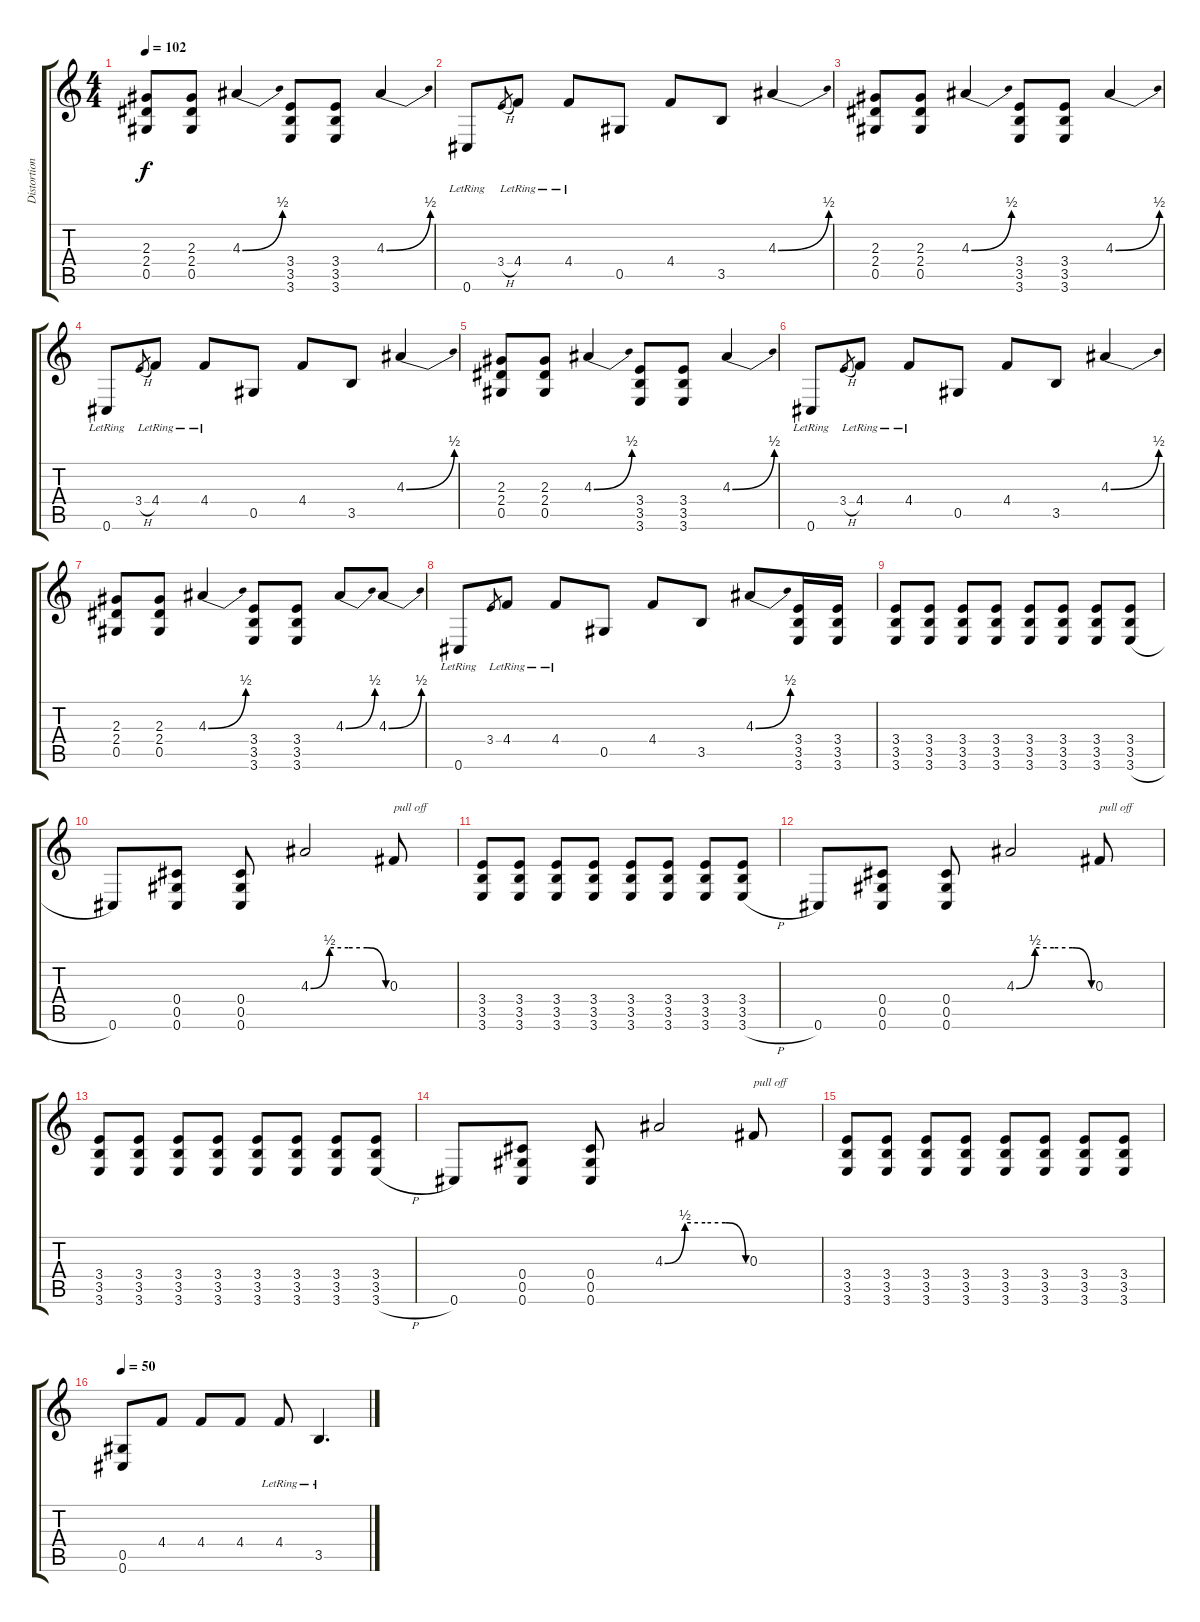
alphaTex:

\track ("Distortion" "Distortion") {instrument distortionguitar}
\staff {score tabs}
\tuning (Eb4 Bb3 Gb3 Db3 Ab2 Db2) {hide}
\ts (4 4)
\tempo 102
\clef g2
\ks c
(2.3 2.4 0.5).8{dy f} (2.3 2.4 0.5).8 4.3{be (bend 0 0 60 2)}.4 (3.4 3.5 3.6).8 (3.4 3.5 3.6).8 4.3{be (bend 0 0 60 2)}.4 |
0.6{lr}.8 3.4{h}.8{gr} 4.4{lr}.8 4.4{lr}.8 0.5.8 4.4.8 3.5.8 4.3{be (bend 0 0 60 2)}.4 |
(2.3 2.4 0.5).8 (2.3 2.4 0.5).8 4.3{be (bend 0 0 60 2)}.4 (3.4 3.5 3.6).8 (3.4 3.5 3.6).8 4.3{be (bend 0 0 60 2)}.4 |
0.6{lr}.8 3.4{h}.8{gr} 4.4{lr}.8 4.4{lr}.8 0.5.8 4.4.8 3.5.8 4.3{be (bend 0 0 60 2)}.4 |
(2.3 2.4 0.5).8 (2.3 2.4 0.5).8 4.3{be (bend 0 0 60 2)}.4 (3.4 3.5 3.6).8 (3.4 3.5 3.6).8 4.3{be (bend 0 0 60 2)}.4 |
0.6{lr}.8 3.4{h}.8{gr} 4.4{lr}.8 4.4{lr}.8 0.5.8 4.4.8 3.5.8 4.3{be (bend 0 0 60 2)}.4 |
(2.3 2.4 0.5).8 (2.3 2.4 0.5).8 4.3{be (bend 0 0 60 2)}.4 (3.4 3.5 3.6).8 (3.4 3.5 3.6).8 4.3{be (bend 0 0 60 2)}.8 4.3{be (bend 0 0 60 2)}.8 |
0.6{lr}.8 3.4.8{gr} 4.4{lr}.8 4.4{lr}.8 0.5.8 4.4.8 3.5.8 4.3{be (bend 0 0 60 2)}.8 (3.4 3.5 3.6).16 (3.4 3.5 3.6).16 |
(3.4 3.5 3.6).8 (3.4 3.5 3.6).8 (3.4 3.5 3.6).8 (3.4 3.5 3.6).8 (3.4 3.5 3.6).8 (3.4 3.5 3.6).8 (3.4 3.5 3.6).8 (3.4 3.5 3.6{h}).8 |
0.6.8 (0.4 0.5 0.6).8 (0.4 0.5 0.6).8 4.3{be (custom 0 0 15 2 30 2 45 2 60 0)}.2 0.3.8{txt "pull off"} |
(3.4 3.5 3.6).8 (3.4 3.5 3.6).8 (3.4 3.5 3.6).8 (3.4 3.5 3.6).8 (3.4 3.5 3.6).8 (3.4 3.5 3.6).8 (3.4 3.5 3.6).8 (3.4 3.5 3.6{h}).8 |
0.6.8 (0.4 0.5 0.6).8 (0.4 0.5 0.6).8 4.3{be (custom 0 0 15 2 30 2 45 2 60 0)}.2 0.3.8{txt "pull off"} |
(3.4 3.5 3.6).8 (3.4 3.5 3.6).8 (3.4 3.5 3.6).8 (3.4 3.5 3.6).8 (3.4 3.5 3.6).8 (3.4 3.5 3.6).8 (3.4 3.5 3.6).8 (3.4 3.5 3.6{h}).8 |
0.6.8 (0.4 0.5 0.6).8 (0.4 0.5 0.6).8 4.3{be (custom 0 0 15 2 30 2 45 2 60 0)}.2 0.3.8{txt "pull off"} |
(3.4 3.5 3.6).8 (3.4 3.5 3.6).8 (3.4 3.5 3.6).8 (3.4 3.5 3.6).8 (3.4 3.5 3.6).8 (3.4 3.5 3.6).8 (3.4 3.5 3.6).8 (3.4 3.5 3.6).8 |
\tempo 50
(0.5 0.6).8 4.4.8 4.4.8 4.4.8 4.4{lr}.8 3.5{lr}.4{d}
